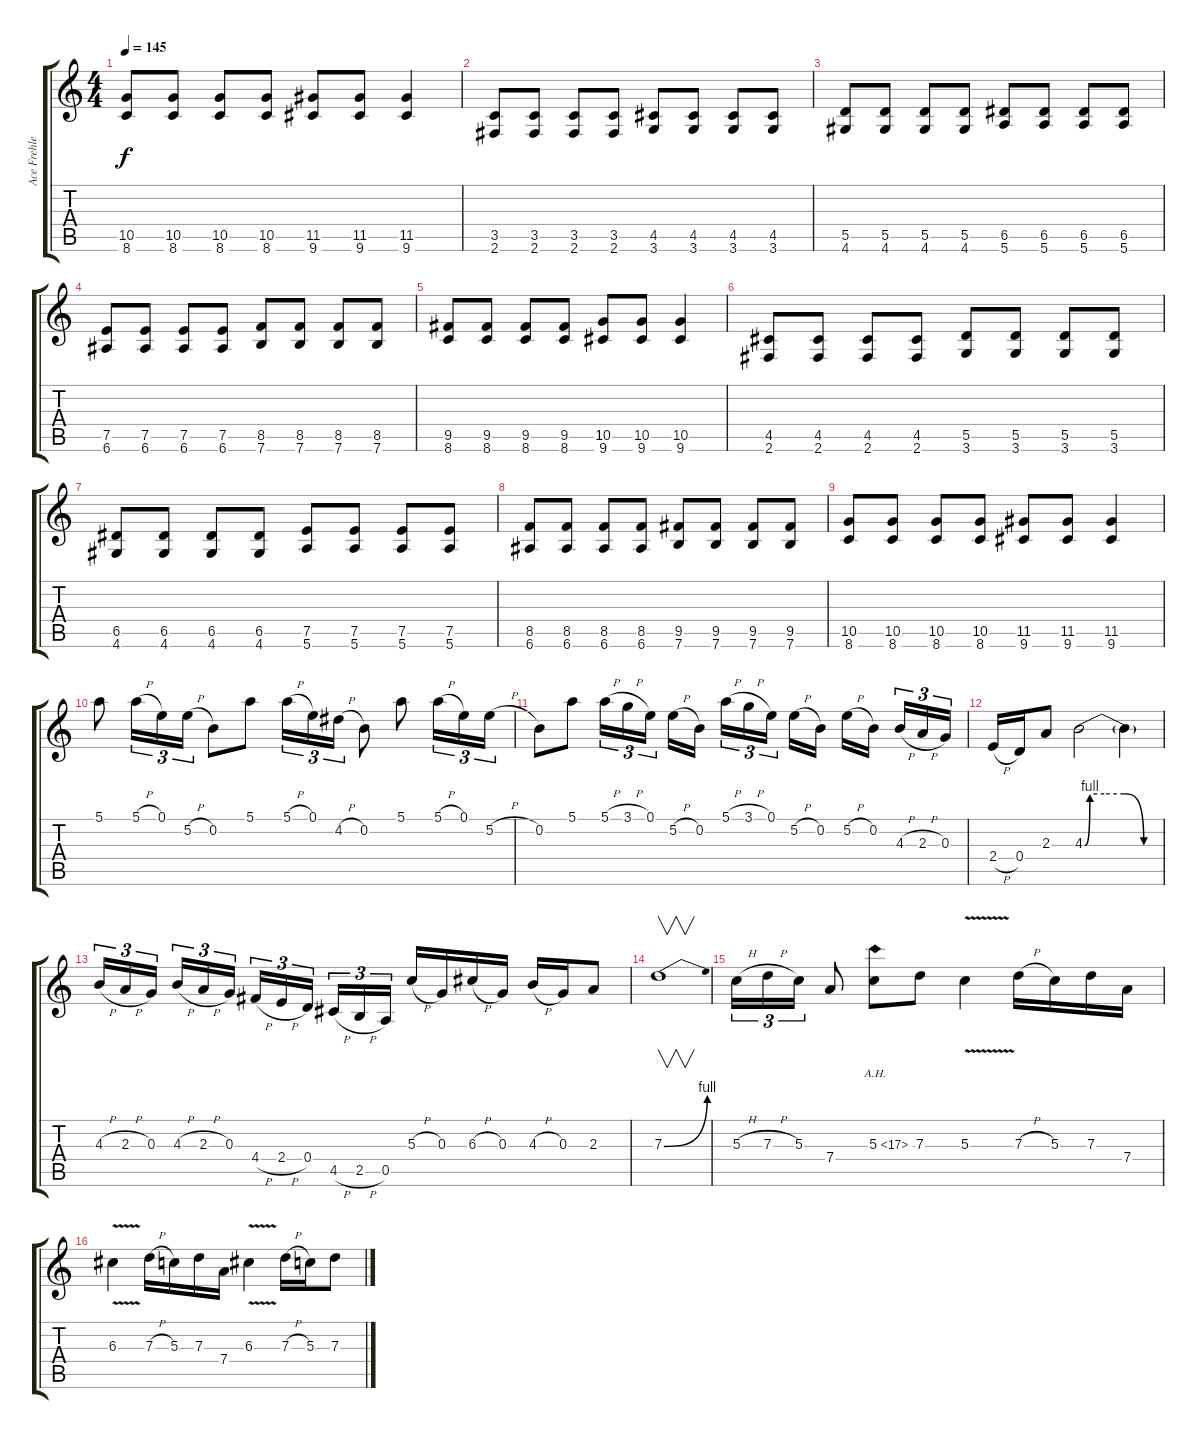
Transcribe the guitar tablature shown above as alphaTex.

\track ("Ace Frehley [Lead Guitar]" "Ace Frehle") {instrument distortionguitar}
\staff {score tabs}
\tuning (E4 B3 G3 D3 A2 E2) {hide}
\ts (4 4)
\tempo 145
\clef g2
\ks c
(10.5 8.6).8{dy f} (10.5 8.6).8 (10.5 8.6).8 (10.5 8.6).8 (11.5 9.6).8 (11.5 9.6).8 (11.5 9.6).4 |
(3.5 2.6).8 (3.5 2.6).8 (3.5 2.6).8 (3.5 2.6).8 (4.5 3.6).8 (4.5 3.6).8 (4.5 3.6).8 (4.5 3.6).8 |
(5.5 4.6).8 (5.5 4.6).8 (5.5 4.6).8 (5.5 4.6).8 (6.5 5.6).8 (6.5 5.6).8 (6.5 5.6).8 (6.5 5.6).8 |
(7.5 6.6).8 (7.5 6.6).8 (7.5 6.6).8 (7.5 6.6).8 (8.5 7.6).8 (8.5 7.6).8 (8.5 7.6).8 (8.5 7.6).8 |
(9.5 8.6).8 (9.5 8.6).8 (9.5 8.6).8 (9.5 8.6).8 (10.5 9.6).8 (10.5 9.6).8 (10.5 9.6).4 |
(4.5 2.6).8 (4.5 2.6).8 (4.5 2.6).8 (4.5 2.6).8 (5.5 3.6).8 (5.5 3.6).8 (5.5 3.6).8 (5.5 3.6).8 |
(6.5 4.6).8 (6.5 4.6).8 (6.5 4.6).8 (6.5 4.6).8 (7.5 5.6).8 (7.5 5.6).8 (7.5 5.6).8 (7.5 5.6).8 |
(8.5 6.6).8 (8.5 6.6).8 (8.5 6.6).8 (8.5 6.6).8 (9.5 7.6).8 (9.5 7.6).8 (9.5 7.6).8 (9.5 7.6).8 |
(10.5 8.6).8 (10.5 8.6).8 (10.5 8.6).8 (10.5 8.6).8 (11.5 9.6).8 (11.5 9.6).8 (11.5 9.6).4 |
5.1.8 5.1{h}.16{tu (3 2)} 0.1.16{tu (3 2)} 5.2{h}.16{tu (3 2)} 0.2.8 5.1.8 5.1{h}.16{tu (3 2)} 0.1.16{tu (3 2)} 4.2{h}.16{tu (3 2)} 0.2.8 5.1.8 5.1{h}.16{tu (3 2)} 0.1.16{tu (3 2)} 5.2{h}.16{tu (3 2)} |
0.2.8 5.1.8 5.1{h}.16{tu (3 2)} 3.1{h}.16{tu (3 2)} 0.1.16{tu (3 2) beam splitsecondary} 5.2{h}.16 0.2.16 5.1{h}.16{tu (3 2)} 3.1{h}.16{tu (3 2)} 0.1.16{tu (3 2) beam splitsecondary} 5.2{h}.16 0.2.16 5.2{h}.16 0.2.16{beam splitsecondary} 4.3{h}.16{tu (3 2)} 2.3{h}.16{tu (3 2)} 0.3.16{tu (3 2)} |
2.4{h}.16 0.4.16 2.3.8 4.3{be (custom 0 0 4 4 15 4 30 4 45 0 60 0)}.2 4.3{t}.4 |
4.3{h}.16{tu (3 2)} 2.3{h}.16{tu (3 2)} 0.3.16{tu (3 2) beam splitsecondary} 4.3{h}.16{tu (3 2)} 2.3{h}.16{tu (3 2)} 0.3.16{tu (3 2)} 4.4{h}.16{tu (3 2)} 2.4{h}.16{tu (3 2)} 0.4.16{tu (3 2) beam splitsecondary} 4.5{h}.16{tu (3 2)} 2.5{h}.16{tu (3 2)} 0.5.16{tu (3 2)} 5.3{h}.16 0.3.16 6.3{h}.16 0.3.16 4.3{h}.16 0.3.16 2.3.8 |
7.3{be (bend 0 0 60 4)}.1{v} |
5.3{h}.16{tu (3 2)} 7.3{h}.16{tu (3 2)} 5.3.16{tu (3 2)} 7.4.8 5.3{ah 12}.8 7.3.8 5.3{v}.4 7.3{h}.16 5.3.16 7.3.16 7.4.16 |
6.3{v}.4 7.3{h}.16 5.3.16 7.3.16 7.4.16 6.3{v}.4 7.3{h}.16 5.3.16 7.3.8
